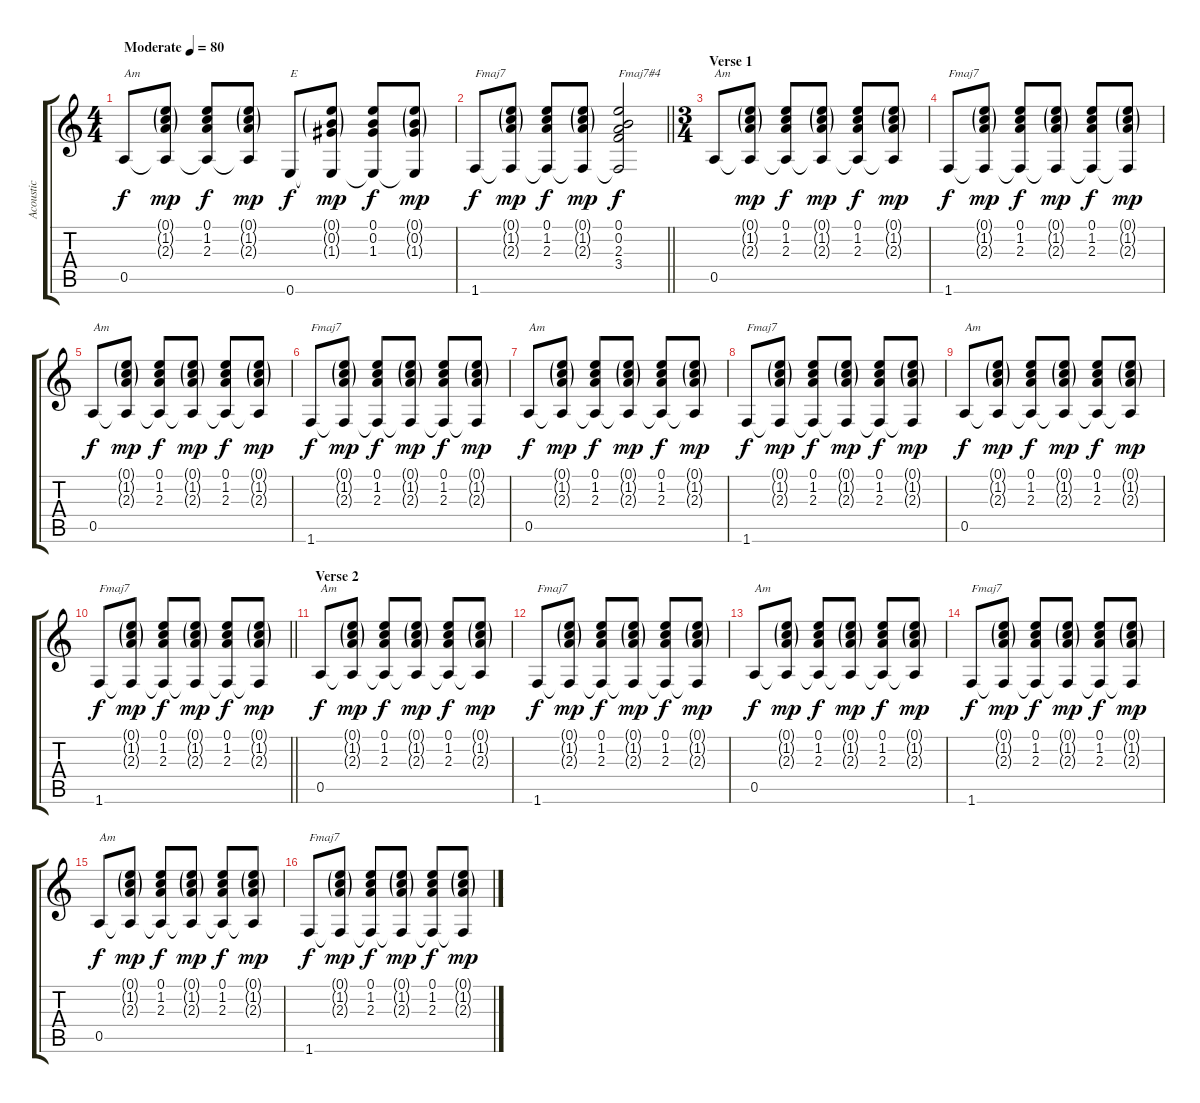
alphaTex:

\track ("Acoustic" "Acoustic") {instrument acousticguitarsteel}
\staff {score tabs}
\tuning (E4 B3 G3 D3 A2 E2) {hide}
\ts (4 4)
\tempo (80 "Moderate")
\clef g2
\ks c
0.5.8{txt "Am" dy f instrument acousticguitarsteel} (0.1{g} 1.2{g} 2.3{g} 0.5{t}).8{dy mp} (0.1 1.2 2.3 0.5{t}).8{dy f} (0.1{g} 1.2{g} 2.3{g} 0.5{t}).8{dy mp} 0.6.8{txt "E" dy f} (0.1{g} 0.2{g} 1.3{g} 0.6{t}).8{dy mp} (0.1 0.2 1.3 0.6{t}).8{dy f} (0.1{g} 0.2{g} 1.3{g} 0.6{t}).8{dy mp} |
\barLineRight lightlight
1.6.8{txt "Fmaj7" dy f} (0.1{g} 1.2{g} 2.3{g} 1.6{t}).8{dy mp} (0.1 1.2 2.3 1.6{t}).8{dy f} (0.1{g} 1.2{g} 2.3{g} 1.6{t}).8{dy mp} (0.1 0.2 2.3 3.4 1.6{t}).2{txt "Fmaj7#4" dy f} |
\ts (3 4)
\section ("" "Verse 1")
0.5.8{txt "Am"} (0.1{g} 1.2{g} 2.3{g} 0.5{t}).8{dy mp} (0.1 1.2 2.3 0.5{t}).8{dy f} (0.1{g} 1.2{g} 2.3{g} 0.5{t}).8{dy mp} (0.1 1.2 2.3 0.5{t}).8{dy f} (0.1{g} 1.2{g} 2.3{g} 0.5{t}).8{dy mp} |
1.6.8{txt "Fmaj7" dy f} (0.1{g} 1.2{g} 2.3{g} 1.6{t}).8{dy mp} (0.1 1.2 2.3 1.6{t}).8{dy f} (0.1{g} 1.2{g} 2.3{g} 1.6{t}).8{dy mp} (0.1 1.2 2.3 1.6{t}).8{dy f} (0.1{g} 1.2{g} 2.3{g} 1.6{t}).8{dy mp} |
0.5.8{txt "Am" dy f} (0.1{g} 1.2{g} 2.3{g} 0.5{t}).8{dy mp} (0.1 1.2 2.3 0.5{t}).8{dy f} (0.1{g} 1.2{g} 2.3{g} 0.5{t}).8{dy mp} (0.1 1.2 2.3 0.5{t}).8{dy f} (0.1{g} 1.2{g} 2.3{g} 0.5{t}).8{dy mp} |
1.6.8{txt "Fmaj7" dy f} (0.1{g} 1.2{g} 2.3{g} 1.6{t}).8{dy mp} (0.1 1.2 2.3 1.6{t}).8{dy f} (0.1{g} 1.2{g} 2.3{g} 1.6{t}).8{dy mp} (0.1 1.2 2.3 1.6{t}).8{dy f} (0.1{g} 1.2{g} 2.3{g} 1.6{t}).8{dy mp} |
0.5.8{txt "Am" dy f} (0.1{g} 1.2{g} 2.3{g} 0.5{t}).8{dy mp} (0.1 1.2 2.3 0.5{t}).8{dy f} (0.1{g} 1.2{g} 2.3{g} 0.5{t}).8{dy mp} (0.1 1.2 2.3 0.5{t}).8{dy f} (0.1{g} 1.2{g} 2.3{g} 0.5{t}).8{dy mp} |
1.6.8{txt "Fmaj7" dy f} (0.1{g} 1.2{g} 2.3{g} 1.6{t}).8{dy mp} (0.1 1.2 2.3 1.6{t}).8{dy f} (0.1{g} 1.2{g} 2.3{g} 1.6{t}).8{dy mp} (0.1 1.2 2.3 1.6{t}).8{dy f} (0.1{g} 1.2{g} 2.3{g} 1.6{t}).8{dy mp} |
0.5.8{txt "Am" dy f} (0.1{g} 1.2{g} 2.3{g} 0.5{t}).8{dy mp} (0.1 1.2 2.3 0.5{t}).8{dy f} (0.1{g} 1.2{g} 2.3{g} 0.5{t}).8{dy mp} (0.1 1.2 2.3 0.5{t}).8{dy f} (0.1{g} 1.2{g} 2.3{g} 0.5{t}).8{dy mp} |
\barLineRight lightlight
1.6.8{txt "Fmaj7" dy f} (0.1{g} 1.2{g} 2.3{g} 1.6{t}).8{dy mp} (0.1 1.2 2.3 1.6{t}).8{dy f} (0.1{g} 1.2{g} 2.3{g} 1.6{t}).8{dy mp} (0.1 1.2 2.3 1.6{t}).8{dy f} (0.1{g} 1.2{g} 2.3{g} 1.6{t}).8{dy mp} |
\section ("" "Verse 2")
0.5.8{txt "Am" dy f} (0.1{g} 1.2{g} 2.3{g} 0.5{t}).8{dy mp} (0.1 1.2 2.3 0.5{t}).8{dy f} (0.1{g} 1.2{g} 2.3{g} 0.5{t}).8{dy mp} (0.1 1.2 2.3 0.5{t}).8{dy f} (0.1{g} 1.2{g} 2.3{g} 0.5{t}).8{dy mp} |
1.6.8{txt "Fmaj7" dy f} (0.1{g} 1.2{g} 2.3{g} 1.6{t}).8{dy mp} (0.1 1.2 2.3 1.6{t}).8{dy f} (0.1{g} 1.2{g} 2.3{g} 1.6{t}).8{dy mp} (0.1 1.2 2.3 1.6{t}).8{dy f} (0.1{g} 1.2{g} 2.3{g} 1.6{t}).8{dy mp} |
0.5.8{txt "Am" dy f} (0.1{g} 1.2{g} 2.3{g} 0.5{t}).8{dy mp} (0.1 1.2 2.3 0.5{t}).8{dy f} (0.1{g} 1.2{g} 2.3{g} 0.5{t}).8{dy mp} (0.1 1.2 2.3 0.5{t}).8{dy f} (0.1{g} 1.2{g} 2.3{g} 0.5{t}).8{dy mp} |
1.6.8{txt "Fmaj7" dy f} (0.1{g} 1.2{g} 2.3{g} 1.6{t}).8{dy mp} (0.1 1.2 2.3 1.6{t}).8{dy f} (0.1{g} 1.2{g} 2.3{g} 1.6{t}).8{dy mp} (0.1 1.2 2.3 1.6{t}).8{dy f} (0.1{g} 1.2{g} 2.3{g} 1.6{t}).8{dy mp} |
0.5.8{txt "Am" dy f} (0.1{g} 1.2{g} 2.3{g} 0.5{t}).8{dy mp} (0.1 1.2 2.3 0.5{t}).8{dy f} (0.1{g} 1.2{g} 2.3{g} 0.5{t}).8{dy mp} (0.1 1.2 2.3 0.5{t}).8{dy f} (0.1{g} 1.2{g} 2.3{g} 0.5{t}).8{dy mp} |
1.6.8{txt "Fmaj7" dy f} (0.1{g} 1.2{g} 2.3{g} 1.6{t}).8{dy mp} (0.1 1.2 2.3 1.6{t}).8{dy f} (0.1{g} 1.2{g} 2.3{g} 1.6{t}).8{dy mp} (0.1 1.2 2.3 1.6{t}).8{dy f} (0.1{g} 1.2{g} 2.3{g} 1.6{t}).8{dy mp}
